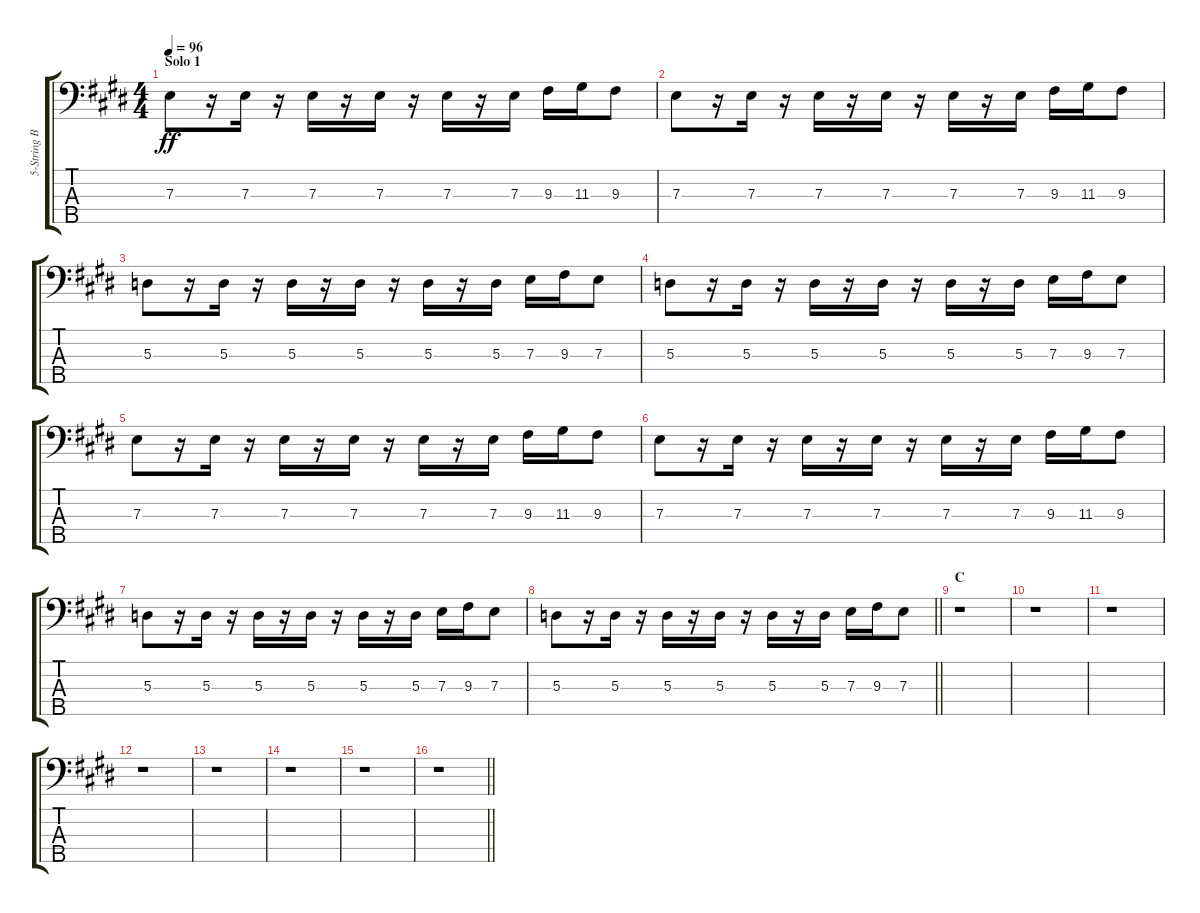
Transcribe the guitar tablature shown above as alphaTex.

\track ("5-String Bass" "5-String B") {instrument electricbassfinger}
\staff {score tabs}
\tuning (G2 D2 A1 E1 B0) {hide}
\ts (4 4)
\section ("" "Solo 1")
\tempo 96
\clef f4
\ks e
7.3.8{dy ff} r.16 7.3.16 r.16 7.3.16 r.16 7.3.16 r.16 7.3.16 r.16 7.3.16 9.3.16 11.3.16 9.3.8 |
7.3.8 r.16 7.3.16 r.16 7.3.16 r.16 7.3.16 r.16 7.3.16 r.16 7.3.16 9.3.16 11.3.16 9.3.8 |
5.3.8 r.16 5.3.16 r.16 5.3.16 r.16 5.3.16 r.16 5.3.16 r.16 5.3.16 7.3.16 9.3.16 7.3.8 |
5.3.8 r.16 5.3.16 r.16 5.3.16 r.16 5.3.16 r.16 5.3.16 r.16 5.3.16 7.3.16 9.3.16 7.3.8 |
7.3.8 r.16 7.3.16 r.16 7.3.16 r.16 7.3.16 r.16 7.3.16 r.16 7.3.16 9.3.16 11.3.16 9.3.8 |
7.3.8 r.16 7.3.16 r.16 7.3.16 r.16 7.3.16 r.16 7.3.16 r.16 7.3.16 9.3.16 11.3.16 9.3.8 |
5.3.8 r.16 5.3.16 r.16 5.3.16 r.16 5.3.16 r.16 5.3.16 r.16 5.3.16 7.3.16 9.3.16 7.3.8 |
\barLineRight lightlight
5.3.8 r.16 5.3.16 r.16 5.3.16 r.16 5.3.16 r.16 5.3.16 r.16 5.3.16 7.3.16 9.3.16 7.3.8 |
\section ("" "C")
r.1 |
r.1 |
r.1 |
r.1 |
r.1 |
r.1 |
r.1 |
\barLineRight lightlight
r.1
